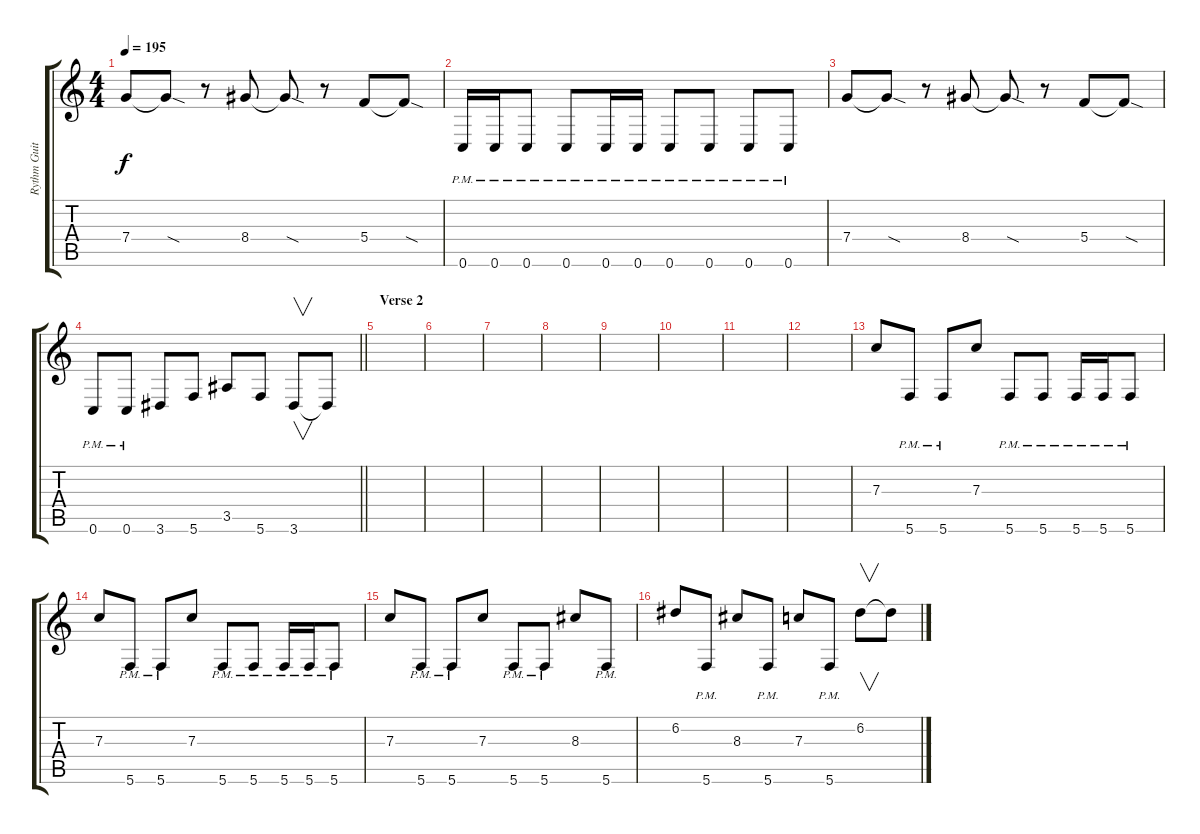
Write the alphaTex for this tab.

\track ("Rythm Guitar (Mätze)" "Rythm Guit") {instrument distortionguitar}
\staff {score tabs}
\tuning (D4 A3 F3 C3 G2 C2) {hide}
\ts (4 4)
\tempo 195
\clef g2
\ks c
7.4.8{dy f} 7.4{sod t}.8 r.8 8.4.8 8.4{sod t}.8 r.8 5.4.8 5.4{sod t}.8 |
0.6{pm}.16 0.6{pm}.16 0.6{pm}.8 0.6{pm}.8 0.6{pm}.16 0.6{pm}.16 0.6{pm}.8 0.6{pm}.8 0.6{pm}.8 0.6{pm}.8 |
7.4.8 7.4{sod t}.8 r.8 8.4.8 8.4{sod t}.8 r.8 5.4.8 5.4{sod t}.8 |
\barLineRight lightlight
0.6{pm}.8 0.6{pm}.8 3.6.8 5.6.8 3.5.8 5.6.8 3.6.8{v} 3.6{t}.8 |
\section ("" "Verse 2")
|
|
|
|
|
|
|
|
7.3.8 5.6{pm}.8 5.6{pm}.8 7.3.8 5.6{pm}.8 5.6{pm}.8 5.6{pm}.16 5.6{pm}.16 5.6{pm}.8 |
7.3.8 5.6{pm}.8 5.6{pm}.8 7.3.8 5.6{pm}.8 5.6{pm}.8 5.6{pm}.16 5.6{pm}.16 5.6{pm}.8 |
7.3.8 5.6{pm}.8 5.6{pm}.8 7.3.8 5.6{pm}.8 5.6{pm}.8 8.3.8 5.6{pm}.8 |
6.2.8 5.6{pm}.8 8.3.8 5.6{pm}.8 7.3.8 5.6{pm}.8 6.2.8{v} 6.2{t}.8
